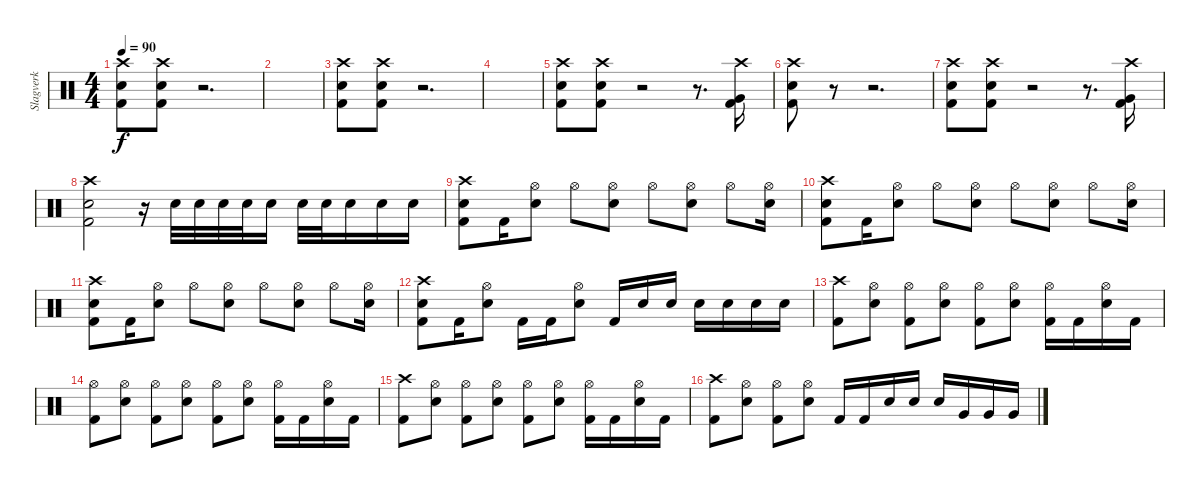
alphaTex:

\track ("Slagverk" "Slagverk") {instrument percussion}
\staff {score}
\articulation defaults
\ts (4 4)
\tempo 90
\clef neutral
\ks c
("Crash high (hit)" "Electric Snare (hit)" "Kick (hit) 2").8{dy f} ("Crash high (hit)" "Electric Snare (hit)" "Kick (hit) 2").8 r.2{d} |
|
("Crash high (hit)" "Electric Snare (hit)" "Kick (hit) 2").8 ("Crash high (hit)" "Electric Snare (hit)" "Kick (hit) 2").8 r.2{d} |
|
("Crash high (hit)" "Electric Snare (hit)" "Kick (hit) 2").8 ("Crash high (hit)" "Electric Snare (hit)" "Kick (hit) 2").8 r.2 r.8{d} ("Crash high (hit)" "Very Low Tom (hit)" "Kick (hit) 2").16 |
("Crash high (hit)" "Snare (hit) 2" "Kick (hit) 2").8 r.8 r.2{d} |
("Crash high (hit)" "Electric Snare (hit)" "Kick (hit) 2").8 ("Crash high (hit)" "Electric Snare (hit)" "Kick (hit) 2").8 r.2 r.8{d} ("Crash high (hit)" "Very Low Tom (hit)" "Kick (hit) 2").16 |
("Crash high (hit)" "Snare (hit) 2" "Kick (hit) 2").2 r.16 "Electric Snare (hit)".32 "Electric Snare (hit)".32 "Electric Snare (hit)".32 "Electric Snare (hit)".32 "Snare (hit) 2".16 "Snare (hit) 2".32 "Snare (hit) 2".32 "Snare (hit) 2".16 "Snare (hit) 2".16 "Snare (hit) 2".16 |
("Crash high (hit)" "Electric Snare (hit)" "Kick (hit) 2").8 "Kick (hit) 2".16 ("Hi-Hat (open)" "Electric Snare (hit)").8 "Hi-Hat (open)".8 ("Hi-Hat (open)" "Electric Snare (hit)").8 "Hi-Hat (open)".8 ("Hi-Hat (open)" "Electric Snare (hit)").8 "Hi-Hat (open)".8 ("Hi-Hat (open)" "Electric Snare (hit)").16 |
("Crash high (hit)" "Electric Snare (hit)" "Kick (hit) 2").8 "Kick (hit) 2".16 ("Hi-Hat (open)" "Electric Snare (hit)").8 "Hi-Hat (open)".8 ("Hi-Hat (open)" "Electric Snare (hit)").8 "Hi-Hat (open)".8 ("Hi-Hat (open)" "Electric Snare (hit)").8 "Hi-Hat (open)".8 ("Hi-Hat (open)" "Electric Snare (hit)").16 |
("Crash high (hit)" "Electric Snare (hit)" "Kick (hit) 2").8 "Kick (hit) 2".16 ("Hi-Hat (open)" "Electric Snare (hit)").8 "Hi-Hat (open)".8 ("Hi-Hat (open)" "Electric Snare (hit)").8 "Hi-Hat (open)".8 ("Hi-Hat (open)" "Electric Snare (hit)").8 "Hi-Hat (open)".8 ("Hi-Hat (open)" "Electric Snare (hit)").16 |
("Crash high (hit)" "Electric Snare (hit)" "Kick (hit) 2").8 "Kick (hit) 2".16 ("Hi-Hat (open)" "Electric Snare (hit)").8 "Kick (hit) 2".16 "Kick (hit) 2".16 ("Hi-Hat (open)" "Electric Snare (hit)").8 "Kick (hit) 2".16 "Electric Snare (hit)".16 "Electric Snare (hit)".16 "Electric Snare (hit)".16 "Electric Snare (hit)".16 "Electric Snare (hit)".16 "Electric Snare (hit)".16 |
("Crash high (hit)" "Kick (hit) 2").8 ("Hi-Hat (open)" "Electric Snare (hit)").8 ("Hi-Hat (open)" "Kick (hit) 2").8 ("Hi-Hat (open)" "Electric Snare (hit)").8 ("Hi-Hat (open)" "Kick (hit) 2").8 ("Hi-Hat (open)" "Electric Snare (hit)").8 ("Hi-Hat (open)" "Kick (hit) 2").16 "Kick (hit) 2".16 ("Hi-Hat (open)" "Electric Snare (hit)").16 "Kick (hit) 2".16 |
("Hi-Hat (open)" "Kick (hit) 2").8 ("Hi-Hat (open)" "Electric Snare (hit)").8 ("Hi-Hat (open)" "Kick (hit) 2").8 ("Hi-Hat (open)" "Electric Snare (hit)").8 ("Hi-Hat (open)" "Kick (hit) 2").8 ("Hi-Hat (open)" "Electric Snare (hit)").8 ("Hi-Hat (open)" "Kick (hit) 2").16 "Kick (hit) 2".16 ("Hi-Hat (open)" "Electric Snare (hit)").16 "Kick (hit) 2".16 |
("Crash high (hit)" "Kick (hit) 2").8 ("Hi-Hat (open)" "Electric Snare (hit)").8 ("Hi-Hat (open)" "Kick (hit) 2").8 ("Hi-Hat (open)" "Electric Snare (hit)").8 ("Hi-Hat (open)" "Kick (hit) 2").8 ("Hi-Hat (open)" "Electric Snare (hit)").8 ("Hi-Hat (open)" "Kick (hit) 2").16 "Kick (hit) 2".16 ("Hi-Hat (open)" "Electric Snare (hit)").16 "Kick (hit) 2".16 |
("Crash high (hit)" "Kick (hit) 2").8 ("Hi-Hat (open)" "Electric Snare (hit)").8 ("Hi-Hat (open)" "Kick (hit) 2").8 ("Hi-Hat (open)" "Electric Snare (hit)").8 "Kick (hit) 2".16 "Kick (hit) 2".16 "Electric Snare (hit)".16 "Electric Snare (hit)".16 "Electric Snare (hit)".16 "Very Low Tom (hit)".16 "Very Low Tom (hit)".16 "Very Low Tom (hit)".16
